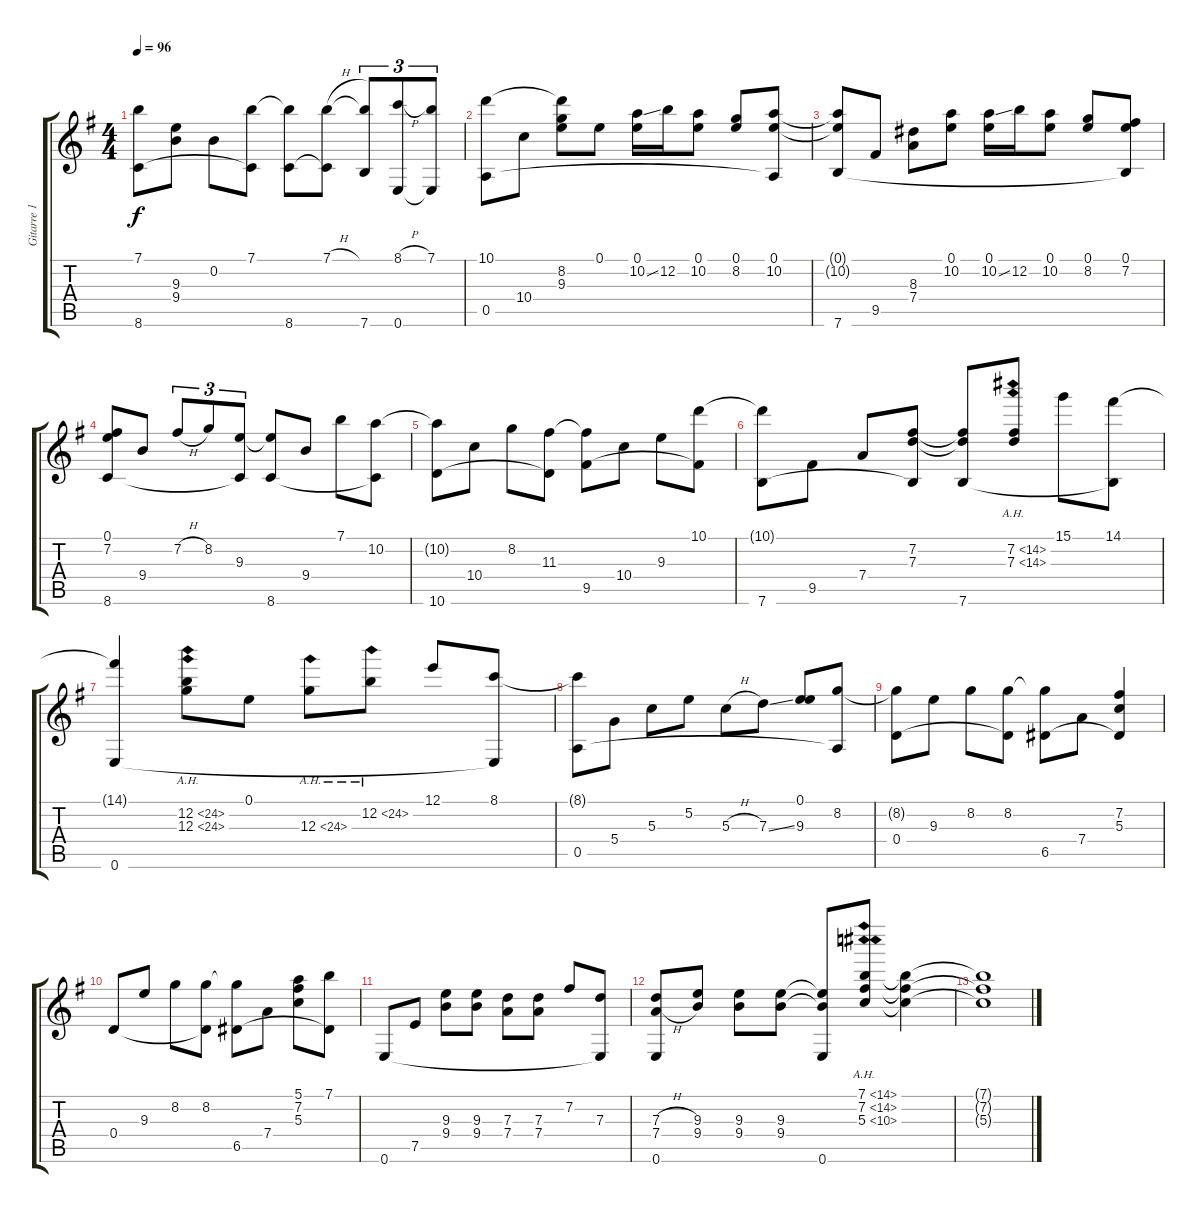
\track ("Gitarre 1" "Gitarre 1") {instrument acousticguitarsteel}
\staff {score tabs}
\tuning (E4 B3 G3 D3 A2 E2) {hide}
\ts (4 4)
\tempo 96
\clef g2
\ks g
(7.1{t} 8.6).8{dy f} (9.3 9.4).8 0.2.8 (7.1 8.6{t}).8 (7.1{t} 8.6).8 (7.1{h} 8.6{t}).8 (7.1{t} 7.6).8{tu (3 2)} (8.1{h} 0.6).8{tu (3 2)} (7.1 0.6{t}).8{tu (3 2)} |
(10.1 0.5).8 10.4.8 (10.1{t} 8.2 9.3).8 0.1.8 (0.1 10.2{ss}).16 12.2.16 (0.1 10.2).8 (0.1 8.2).8 (0.1 10.2 0.5{t}).8 |
(0.1{t} 10.2{t} 7.6).8 9.5.8 (8.3 7.4).8 (0.1 10.2).8 (0.1 10.2{ss}).16 12.2.16 (0.1 10.2).8 (0.1 8.2).8 (0.1 7.2 7.6{t}).8 |
(0.1 7.2 8.6).8 9.4.8 7.2{h}.8{tu (3 2)} 8.2.8{tu (3 2)} (9.3 8.6{t}).8{tu (3 2)} (9.3{t} 8.6).8 9.4.8 7.1.8 (10.2 8.6{t}).8 |
(10.2{t} 10.6).8 10.4.8 8.2.8 (11.3 10.6{t}).8 (11.3{t} 9.5).8 10.4.8 9.3.8 (10.1 9.5{t}).8 |
(10.1{t} 7.6).8 9.5.8 7.4.8 (7.2 7.3 7.6{t}).8 (7.2{t} 7.3{t} 7.6).8 (7.2{ah 7} 7.3{ah 7}).8 15.1.8 (14.1 7.6{t}).8 |
(14.1{t} 0.6).4 (12.2{ah 12} 12.3{ah 12}).8 0.1.8 12.3{ah 12}.8 12.2{ah 12}.8 12.1.8 (8.1 0.6{t}).8 |
(8.1{t} 0.5).8 5.4.8 5.3.8 5.2.8 5.3{h}.8 7.3{ss}.8 (0.1 9.3).8 (8.2 0.5{t}).8 |
(8.2{t} 0.4).8 9.3.8 8.2.8 (8.2 0.4{t}).8 (8.2{t} 6.5).8 7.4.8 (7.2 5.3 6.5{t}).4 |
0.4.8 9.3.8 8.2.8 (8.2 0.4{t}).8 (8.2{t} 6.5).8 7.4.8 (5.1 7.2 5.3).8 (7.1 6.5{t}).8 |
0.6.8 7.5.8 (9.3 9.4).8 (9.3 9.4).8 (7.3 7.4).8 (7.3 7.4).8 7.2.8 (7.3 0.6{t}).8 |
(7.3{h} 7.4{h} 0.6).8 (9.3 9.4).8 (9.3 9.4).8 (9.3 9.4).8 (9.3{t} 9.4{t} 0.6).8 (7.1{ah 7} 7.2{ah 7} 5.3{ah 5}).8 (7.1{t} 7.2{t} 5.3{t}).4 |
(7.1{t} 7.2{t} 5.3{t}).1
